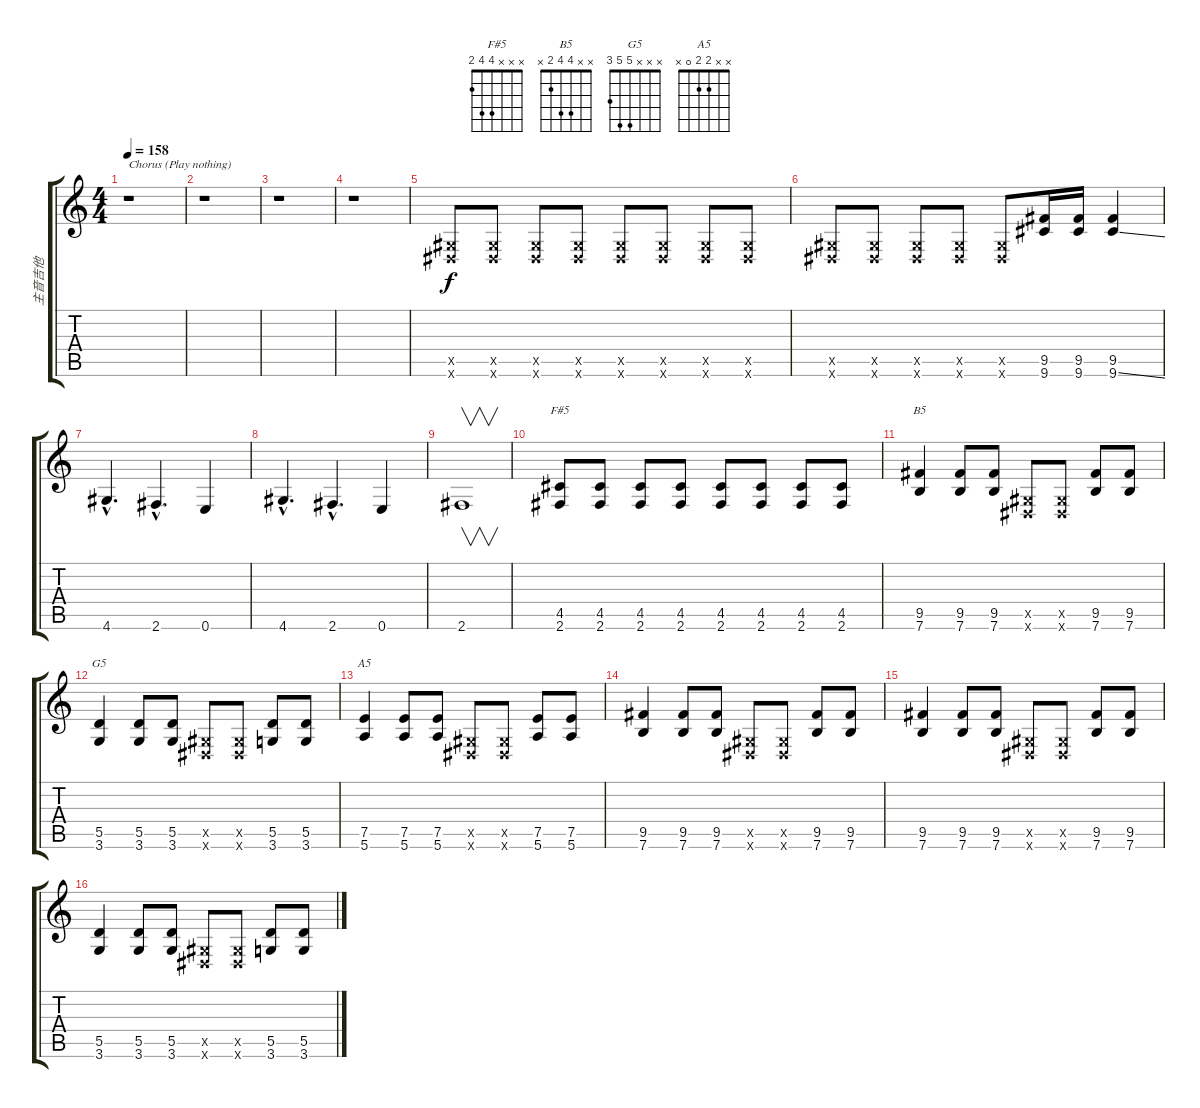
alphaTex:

\track ("主音吉他" "主音吉他") {instrument distortionguitar}
\staff {score tabs}
\tuning (E4 B3 G3 D3 A2 E2) {hide}
\chord ("F#5" x x x 4 4 2)
\chord ("B5" x x 4 4 2 x)
\chord ("G5" x x x 5 5 3)
\chord ("A5" x x 2 2 0 x)
\ts (4 4)
\tempo 158
\clef g2
\ks c
r.1{txt "Chorus (Play nothing)" dy f} |
r.1 |
r.1 |
r.1 |
(-1.5{x} -1.6{x}).8 (-1.5{x} -1.6{x}).8 (-1.5{x} -1.6{x}).8 (-1.5{x} -1.6{x}).8 (-1.5{x} -1.6{x}).8 (-1.5{x} -1.6{x}).8 (-1.5{x} -1.6{x}).8 (-1.5{x} -1.6{x}).8 |
(-1.5{x} -1.6{x}).8 (-1.5{x} -1.6{x}).8 (-1.5{x} -1.6{x}).8 (-1.5{x} -1.6{x}).8 (-1.5{x} -1.6{x}).8 (9.5 9.6).16 (9.5 9.6).16 (9.5 9.6{ss}).4 |
4.6{hac}.4{d} 2.6{hac}.4{d} 0.6.4 |
4.6{hac}.4{d} 2.6{hac}.4{d} 0.6.4 |
2.6.1{v} |
(4.5 2.6).8{ch "F#5"} (4.5 2.6).8 (4.5 2.6).8 (4.5 2.6).8 (4.5 2.6).8 (4.5 2.6).8 (4.5 2.6).8 (4.5 2.6).8 |
(9.5 7.6).4{ch "B5"} (9.5 7.6).8 (9.5 7.6).8 (-1.5{x} -1.6{x}).8 (-1.5{x} -1.6{x}).8 (9.5 7.6).8 (9.5 7.6).8 |
(5.5 3.6).4{ch "G5"} (5.5 3.6).8 (5.5 3.6).8 (-1.5{x} -1.6{x}).8 (-1.5{x} -1.6{x}).8 (5.5 3.6).8 (5.5 3.6).8 |
(7.5 5.6).4{ch "A5"} (7.5 5.6).8 (7.5 5.6).8 (-1.5{x} -1.6{x}).8 (-1.5{x} -1.6{x}).8 (7.5 5.6).8 (7.5 5.6).8 |
(9.5 7.6).4 (9.5 7.6).8 (9.5 7.6).8 (-1.5{x} -1.6{x}).8 (-1.5{x} -1.6{x}).8 (9.5 7.6).8 (9.5 7.6).8 |
(9.5 7.6).4 (9.5 7.6).8 (9.5 7.6).8 (-1.5{x} -1.6{x}).8 (-1.5{x} -1.6{x}).8 (9.5 7.6).8 (9.5 7.6).8 |
(5.5 3.6).4 (5.5 3.6).8 (5.5 3.6).8 (-1.5{x} -1.6{x}).8 (-1.5{x} -1.6{x}).8 (5.5 3.6).8 (5.5 3.6).8
